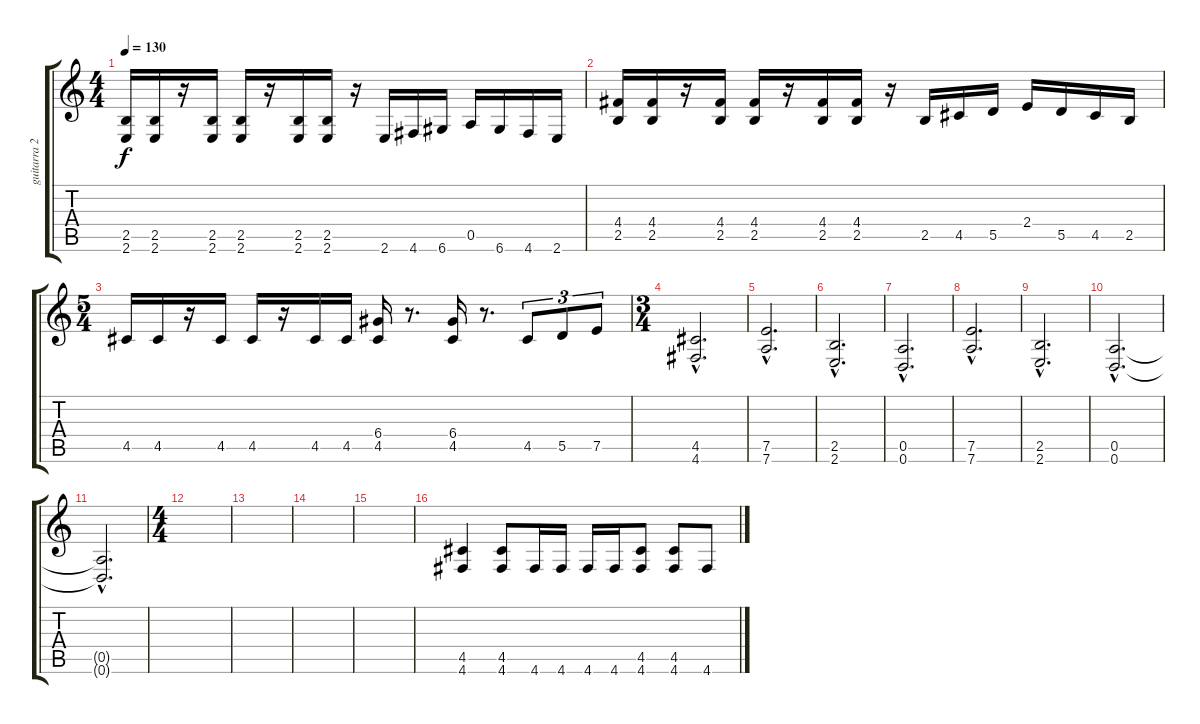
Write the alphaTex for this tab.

\track ("guitarra 2" "guitarra 2") {instrument distortionguitar}
\staff {score tabs}
\tuning (E4 B3 G3 D3 A2 D2) {hide}
\ts (4 4)
\tempo 130
\clef g2
\ks c
(2.5 2.6).16{dy f} (2.5 2.6).16 r.16 (2.5 2.6).16 (2.5 2.6).16 r.16 (2.5 2.6).16 (2.5 2.6).16 r.16 2.6.16 4.6.16 6.6.16 0.5.16 6.6.16 4.6.16 2.6.16 |
(4.4 2.5).16 (4.4 2.5).16 r.16 (4.4 2.5).16 (4.4 2.5).16 r.16 (4.4 2.5).16 (4.4 2.5).16 r.16 2.5.16 4.5.16 5.5.16 2.4.16 5.5.16 4.5.16 2.5.16 |
\ts (5 4)
4.5.16 4.5.16 r.16 4.5.16 4.5.16 r.16 4.5.16 4.5.16 (6.4 4.5).16 r.8{d} (6.4 4.5).16 r.8{d} 4.5.8{tu (3 2)} 5.5.8{tu (3 2)} 7.5.8{tu (3 2)} |
\ts (3 4)
(4.5{hac} 4.6{hac}).2{d} |
(7.5{hac} 7.6{hac}).2{d} |
(2.5{hac} 2.6{hac}).2{d} |
(0.5{hac} 0.6{hac}).2{d} |
(7.5{hac} 7.6{hac}).2{d} |
(2.5{hac} 2.6{hac}).2{d} |
(0.5{hac} 0.6{hac}).2{d volume 4} |
(0.5{hac t} 0.6{hac t}).2{d} |
\ts (4 4)
|
|
|
|
(4.5 4.6).4{volume 13 instrument distortionguitar} (4.5 4.6).8 4.6.16 4.6.16 4.6.16 4.6.16 (4.5 4.6).8 (4.5 4.6).8 4.6.8
